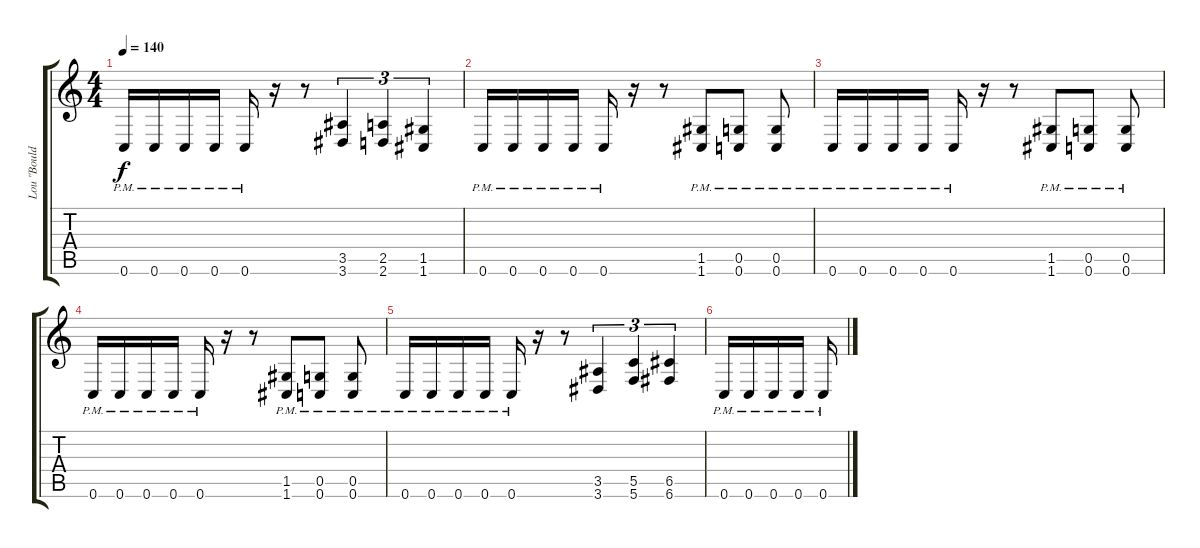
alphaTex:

\track ("Lou \"Boulder\" Richards" "Lou \"Bould") {instrument distortionguitar}
\staff {score tabs}
\tuning (D4 A3 F3 C3 G2 C2) {hide}
\ts (4 4)
\tempo 140
\clef g2
\ks c
0.6{pm}.16{dy f} 0.6{pm}.16 0.6{pm}.16 0.6{pm}.16 0.6{pm}.16 r.16 r.8 (3.5 3.6).4{tu (3 2)} (2.5 2.6).4{tu (3 2)} (1.5 1.6).4{tu (3 2)} |
0.6{pm}.16 0.6{pm}.16 0.6{pm}.16 0.6{pm}.16 0.6{pm}.16 r.16 r.8 (1.5{pm} 1.6{pm}).8 (0.5{pm} 0.6{pm}).8 (0.5{pm} 0.6{pm}).8 |
0.6{pm}.16 0.6{pm}.16 0.6{pm}.16 0.6{pm}.16 0.6{pm}.16 r.16 r.8 (1.5{pm} 1.6{pm}).8 (0.5{pm} 0.6{pm}).8 (0.5{pm} 0.6{pm}).8 |
0.6{pm}.16 0.6{pm}.16 0.6{pm}.16 0.6{pm}.16 0.6{pm}.16 r.16 r.8 (1.5{pm} 1.6{pm}).8 (0.5{pm} 0.6{pm}).8 (0.5{pm} 0.6{pm}).8 |
0.6{pm}.16 0.6{pm}.16 0.6{pm}.16 0.6{pm}.16 0.6{pm}.16 r.16 r.8 (3.5 3.6).4{tu (3 2)} (5.5 5.6).4{tu (3 2)} (6.5 6.6).4{tu (3 2)} |
0.6{pm}.16 0.6{pm}.16 0.6{pm}.16 0.6{pm}.16 0.6{pm}.16
